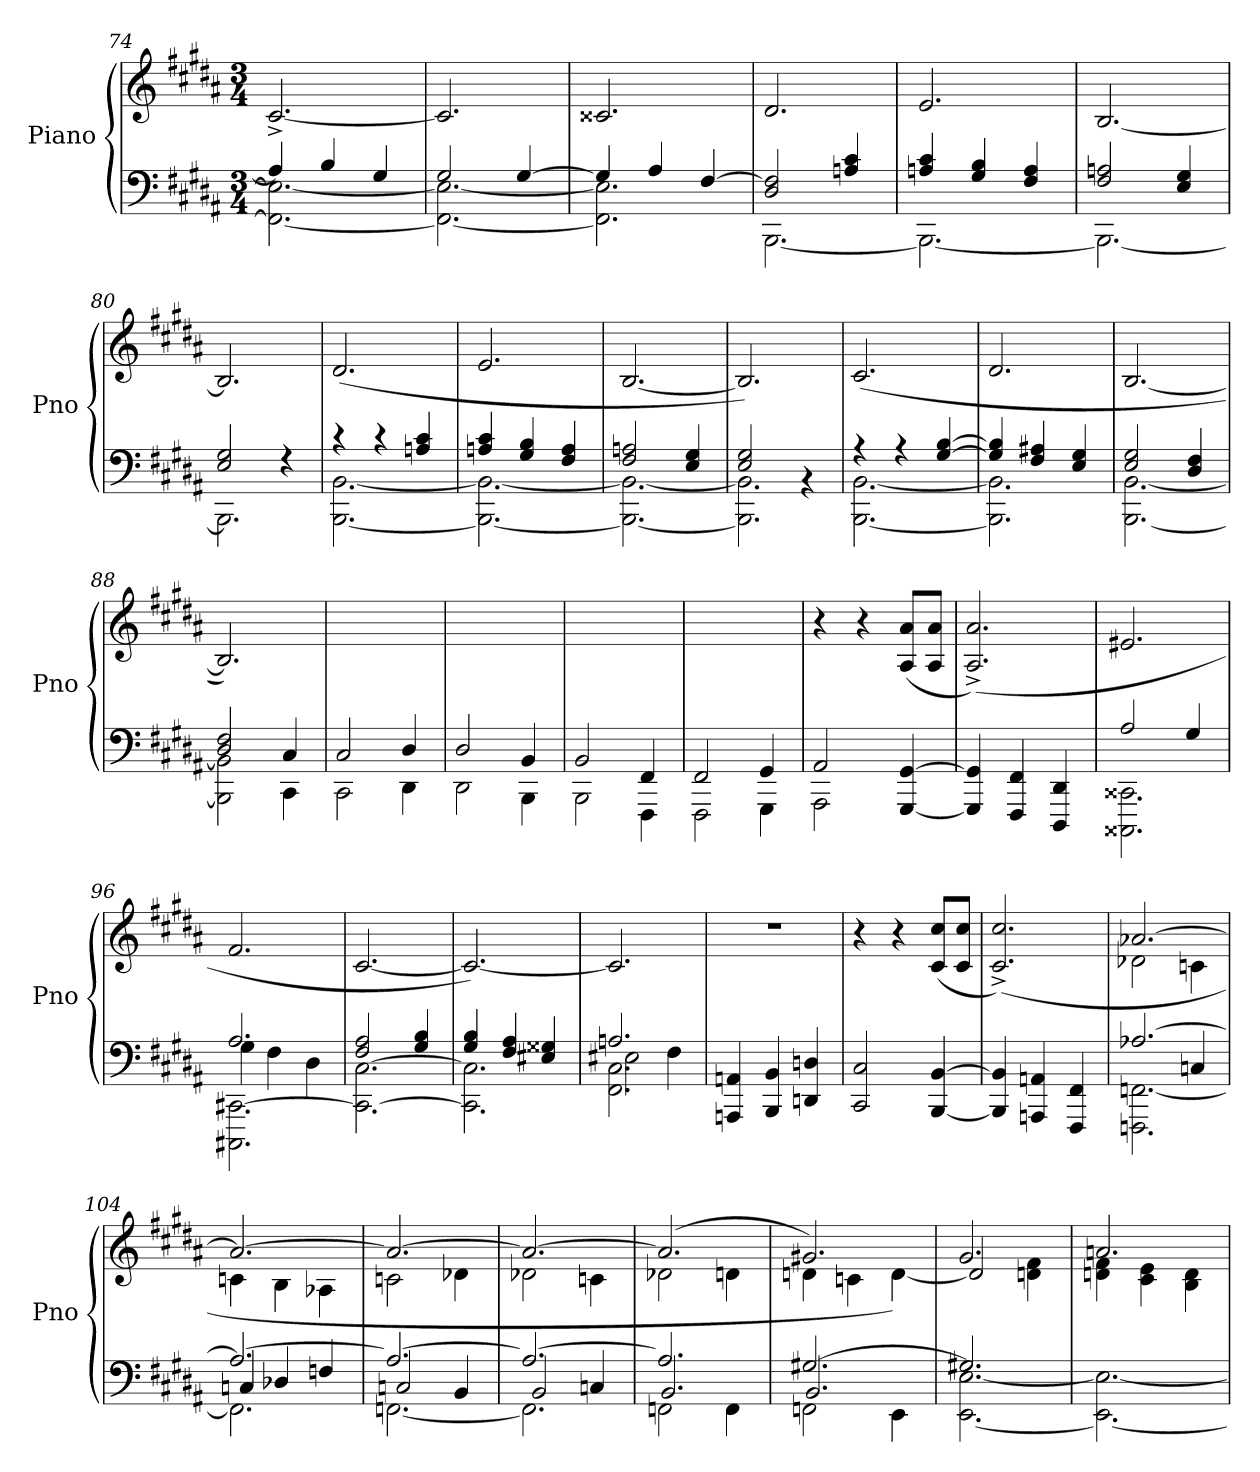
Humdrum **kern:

**kern	**kern
*part1	*part1
*staff2	*staff1
*I"Piano	*
*I'Pno	*
*clefF4	*clefG2
*k[f#c#g#d#a#]	*k[f#c#g#d#a#]
*M3/4	*M3/4
=74	=74
*^	*
4A#/]	2.FF#\_ 2.E\_	[2.c#^/
4B/	.	.
4G#/	.	.
=75	=75	=75
2G#/	2.FF#\_ 2.E\_	2.c#/]
[4G#/	.	.
=76	=76	=76
4G#/]	2.FF#\] 2.E\]	2.c##X/
4A#/	.	.
[4F#/	.	.
=77	=77	=77
2D#/ 2F#/]	[2.BBB\	2.d#/
4An/ 4c#/	.	.
=78	=78	=78
4An/ 4c#/	2.BBB\_	2.e/
4G#/ 4B/	.	.
4F#/ 4A/	.	.
=79	=79	=79
2F#/ 2An/	2.BBB\_	[2.B/
4E/ 4G#/	.	.
=80	=80	=80
2E/ 2G#/	2.BBB\]	2.B/]
4r	.	.
=81	=81	=81
4r	[2.BBB\ [2.BB\	(2.d#/
4r	.	.
4An/ 4c#/	.	.
=82	=82	=82
4An/ 4c#/	2.BBB\_ 2.BB\_	2.e/
4G#/ 4B/	.	.
4F#/ 4A/	.	.
=83	=83	=83
2F#/ 2An/	2.BBB\_ 2.BB\_	[2.B/
4E/ 4G#/	.	.
=84	=84	=84
2E/ 2G#/	2.BBB\] 2.BB\]	2.B/])
4rBB	.	.
!!LO:LB:g=z
=85	=85	=85
4r	[2.BBB\ [2.BB\	(2.c#/
4r	.	.
[4G#/ [4B/	.	.
=86	=86	=86
4G#/] 4B/]	2.BBB\] 2.BB\]	2.d#/
4F#/ 4A#X/	.	.
4E/ 4G#/	.	.
=87	=87	=87
2E/ 2G#/	[2.BBB\ [2.BB\	[2.B/
4D#/ 4F#/	.	.
=88	=88	=88
2D#/ 2F#/	2BBB\] 2BB\]	2.B/])
4C#/	4CC#\	.
=89	=89	=89
2C#/	2CC#\	2.ryy
4D#/	4DD#\	.
=90	=90	=90
2D#/	2DD#\	2.ryy
4BB/	4BBB\	.
=91	=91	=91
2BB/	2BBB\	2.ryy
4FF#/	4FFF#\	.
=92	=92	=92
2FF#/	2FFF#\	2.ryy
4GG#/	4GGG#\	.
=93	=93	=93
2AA#/	2AAA#\	4r
.	.	4r
[4GGG#/ [4GG#/	4ryy	(>8A#/ 8a#/L
.	.	8A#/ 8a#/J
*v	*v	*
=94	=94
4GGG#/] 4GG#/]	(2.A#/^ 2.a#/^)
4FFF#/ 4FF#/	.
4DDD#/ 4DD#/	.
=95	=95
*^	*
2.CCC##X\ 2.CC##X\	2A#/	2.e#X/
.	4G#/	.
!!LO:LB:g=z
=96	=96	=96
*	*^	*
2.CCC#X\ [2.CC#X\	2.A#/	4G#\	2.f#/
.	.	4F#\	.
.	.	4D#\	.
*	*v	*v	*
=97	=97	=97
2.CC#\_ [2.C#\	2F#/ 2A#/	[2.c#/
.	4G#/ 4B/	.
=98	=98	=98
2.CC#\] 2.C#\]	4G#/ 4B/	2.c#/_)
.	4F#/ 4A#/	.
.	4E#X/ 4G##X/	.
=99	=99	=99
*	*^	*
2.An/	2.FF#\ 2.C#\	2E#X\	2.c#/]
.	.	4F#\	.
*v	*v	*v	*
=100	=100
4AAAn/ 4AAn/	2.r
4BBB/ 4BB/	.
4DDn/ 4Dn/	.
=101	=101
2CC#/ 2C#/	4r
.	4r
[4BBB/ [4BB/	(>8c#/ 8cc#/L
.	8c#/ 8cc#/J
=102	=102
4BBB/] 4BB/]	(2.c#/^ 2.cc#/^)
4AAAn/ 4AAn/	.
4FFF#/ 4FF#/	.
=103	=103
*^	*^
*	*^	*	*
[2.A-X/	2.FFFn\ [2.FFn\	2ryy	([2.a-X/	2d-X\)
.	.	4Cn/	.	4cn\
=104	=104	=104	=104	=104
2.A-/_	2.FF\]	4Cn/	2.a-/_	4cn\
.	.	4D-X/	.	4B\
.	.	4Fn/	.	4A-X\
!!LO:LB:g=z	!!
=105	=105	=105	=105	=105
2.A-/_	[2.FFn\	2Cn/	2.a-/_	2cn\
.	.	4BB/	.	4d-X\
=106	=106	=106	=106	=106
2.A-/_	2.FF\]	2BB/	2.a-/_	2d-X\
.	.	4Cn/	.	4cn\
=107	=107	=107	=107	=107
2.A-/]	2FFn\	2.BB/	(>2.a-/]	2d-X\
.	4FF\	.	.	4dn\
=108	=108	=108	=108	=108
[2.G#X/	2FFn\	2.BB/	2.g#X/)	4dn\
.	.	.	.	4cn\
.	4EE\	.	.	[4d\)
*	*v	*v	*	*
=109	=109	=109	=109
2.G#X/]	[2.EE\ [2.E\	2.g#/	2d/]
.	.	.	4dn\ 4f#\
=110	=110	=110	=110
2.ryy	2.EE\_ 2.E\_	2.an/	4dn\ 4f#\
.	.	.	4c#\ 4e\
.	.	.	4B\ 4d\
*v	*v	*	*
*	*v	*v
=	=
*-	*-
